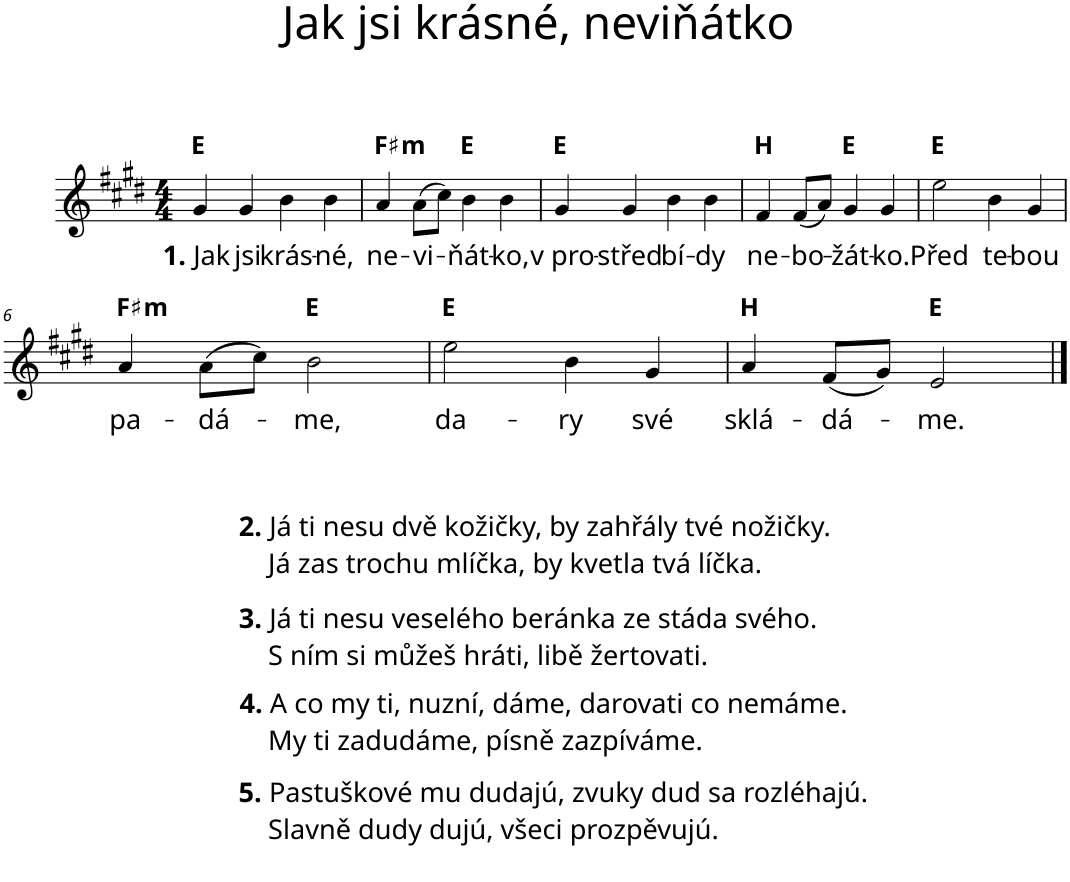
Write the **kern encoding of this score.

**kern	**text	**harte
*part1	*part1	*part1
*staff1	*staff1	*
*I"Piano	*	*
*I'Pno.	*	*
*clefG2	*	*
*k[f#c#g#d#]	*	*
*M4/4	*	*
=1	=1	=1
!	!LO:LY:b	!
4g#/	1. Jak	E:maj
!	!LO:LY:b	!
4g#/	jsi	.
!	!LO:LY:b	!
4b\	krás-	.
!	!LO:LY:b	!
4b\	-né,	.
=2	=2	=2
!	!LO:LY:b	!LO:H:kt=m
4a/	ne-	F#:min
!	!LO:LY:b	!
(8a\L	-vi-	.
8cc#\J)	.	.
!	!LO:LY:b	!
4b\	-ňát-	E:maj
!	!LO:LY:b	!
4b\	-ko,	.
=3	=3	=3
!	!LO:LY:b	!
4g#/	v pro-	E:maj
!	!LO:LY:b	!
4g#/	-střed	.
!	!LO:LY:b	!
4b\	bí-	.
!	!LO:LY:b	!
4b\	-dy	.
=4	=4	=4
!	!LO:LY:b	!
4f#/	ne-	B:maj
!	!LO:LY:b	!
(8f#/L	-bo-	.
8a/J)	.	.
!	!LO:LY:b	!
4g#/	-žát-	E:maj
!	!LO:LY:b	!
4g#/	-ko.	.
=5	=5	=5
!	!LO:LY:b	!
2ee\	Před	E:maj
!	!LO:LY:b	!
4b\	te-	.
!	!LO:LY:b	!
4g#/	-bou	.
!!LO:LB:g=z
=6	=6	=6
!	!LO:LY:b	!LO:H:kt=m
4a/	pa-	F#:min
!	!LO:LY:b	!
(8a\L	-dá-	.
8cc#\J)	.	.
!	!LO:LY:b	!
2b\	-me,	E:maj
=7	=7	=7
!	!LO:LY:b	!
2ee\	da-	E:maj
!	!LO:LY:b	!
4b\	-ry	.
!	!LO:LY:b	!
4g#/	své	.
=8	=8	=8
!	!LO:LY:b	!
4a/	sklá-	B:maj
!	!LO:LY:b	!
(8f#/L	-dá-	.
8g#/J)	.	.
!	!LO:LY:b	!
2e/	-me.	E:maj
==	==	==
*-	*-	*-
